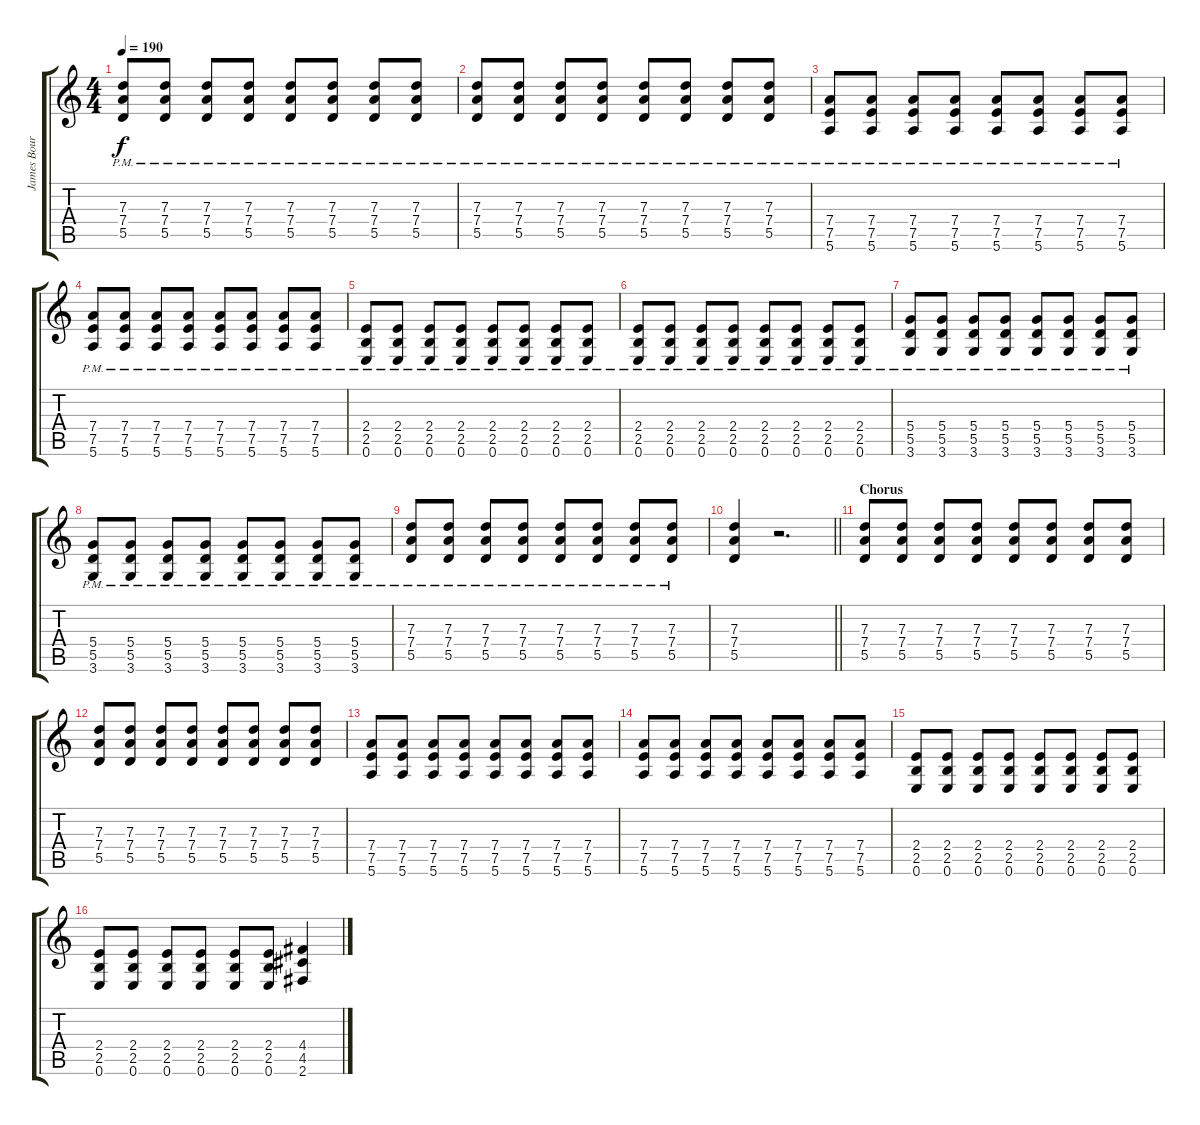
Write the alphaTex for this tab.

\track ("James Bourne" "James Bour") {instrument distortionguitar}
\staff {score tabs}
\tuning (E4 B3 G3 D3 A2 E2) {hide}
\ts (4 4)
\tempo 190
\clef g2
\ks c
(7.3{pm} 7.4{pm} 5.5{pm}).8{dy f} (7.3{pm} 7.4{pm} 5.5{pm}).8 (7.3{pm} 7.4{pm} 5.5{pm}).8 (7.3{pm} 7.4{pm} 5.5{pm}).8 (7.3{pm} 7.4{pm} 5.5{pm}).8 (7.3{pm} 7.4{pm} 5.5{pm}).8 (7.3{pm} 7.4{pm} 5.5{pm}).8 (7.3{pm} 7.4{pm} 5.5{pm}).8 |
(7.3{pm} 7.4{pm} 5.5{pm}).8 (7.3{pm} 7.4{pm} 5.5{pm}).8 (7.3{pm} 7.4{pm} 5.5{pm}).8 (7.3{pm} 7.4{pm} 5.5{pm}).8 (7.3{pm} 7.4{pm} 5.5{pm}).8 (7.3{pm} 7.4{pm} 5.5{pm}).8 (7.3{pm} 7.4{pm} 5.5{pm}).8 (7.3{pm} 7.4{pm} 5.5{pm}).8 |
(7.4{pm} 7.5{pm} 5.6{pm}).8 (7.4{pm} 7.5{pm} 5.6{pm}).8 (7.4{pm} 7.5{pm} 5.6{pm}).8 (7.4{pm} 7.5{pm} 5.6{pm}).8 (7.4{pm} 7.5{pm} 5.6{pm}).8 (7.4{pm} 7.5{pm} 5.6{pm}).8 (7.4{pm} 7.5{pm} 5.6{pm}).8 (7.4{pm} 7.5{pm} 5.6{pm}).8 |
(7.4{pm} 7.5{pm} 5.6{pm}).8 (7.4{pm} 7.5{pm} 5.6{pm}).8 (7.4{pm} 7.5{pm} 5.6{pm}).8 (7.4{pm} 7.5{pm} 5.6{pm}).8 (7.4{pm} 7.5{pm} 5.6{pm}).8 (7.4{pm} 7.5{pm} 5.6{pm}).8 (7.4{pm} 7.5{pm} 5.6{pm}).8 (7.4{pm} 7.5{pm} 5.6{pm}).8 |
(2.4{pm} 2.5{pm} 0.6{pm}).8 (2.4{pm} 2.5{pm} 0.6{pm}).8 (2.4{pm} 2.5{pm} 0.6{pm}).8 (2.4{pm} 2.5{pm} 0.6{pm}).8 (2.4{pm} 2.5{pm} 0.6{pm}).8 (2.4{pm} 2.5{pm} 0.6{pm}).8 (2.4{pm} 2.5{pm} 0.6{pm}).8 (2.4{pm} 2.5{pm} 0.6{pm}).8 |
(2.4{pm} 2.5{pm} 0.6{pm}).8 (2.4{pm} 2.5{pm} 0.6{pm}).8 (2.4{pm} 2.5{pm} 0.6{pm}).8 (2.4{pm} 2.5{pm} 0.6{pm}).8 (2.4{pm} 2.5{pm} 0.6{pm}).8 (2.4{pm} 2.5{pm} 0.6{pm}).8 (2.4{pm} 2.5{pm} 0.6{pm}).8 (2.4{pm} 2.5{pm} 0.6{pm}).8 |
(5.4{pm} 5.5{pm} 3.6{pm}).8 (5.4{pm} 5.5{pm} 3.6{pm}).8 (5.4{pm} 5.5{pm} 3.6{pm}).8 (5.4{pm} 5.5{pm} 3.6{pm}).8 (5.4{pm} 5.5{pm} 3.6{pm}).8 (5.4{pm} 5.5{pm} 3.6{pm}).8 (5.4{pm} 5.5{pm} 3.6{pm}).8 (5.4{pm} 5.5{pm} 3.6{pm}).8 |
(5.4{pm} 5.5{pm} 3.6{pm}).8 (5.4{pm} 5.5{pm} 3.6{pm}).8 (5.4{pm} 5.5{pm} 3.6{pm}).8 (5.4{pm} 5.5{pm} 3.6{pm}).8 (5.4{pm} 5.5{pm} 3.6{pm}).8 (5.4{pm} 5.5{pm} 3.6{pm}).8 (5.4{pm} 5.5{pm} 3.6{pm}).8 (5.4{pm} 5.5{pm} 3.6{pm}).8 |
(7.3{pm} 7.4{pm} 5.5{pm}).8 (7.3{pm} 7.4{pm} 5.5{pm}).8 (7.3{pm} 7.4{pm} 5.5{pm}).8 (7.3{pm} 7.4{pm} 5.5{pm}).8 (7.3{pm} 7.4{pm} 5.5{pm}).8 (7.3{pm} 7.4{pm} 5.5{pm}).8 (7.3{pm} 7.4{pm} 5.5{pm}).8 (7.3{pm} 7.4{pm} 5.5{pm}).8 |
\barLineRight lightlight
(7.3 7.4 5.5).4 r.2{d} |
\section ("" "Chorus")
(7.3 7.4 5.5).8 (7.3 7.4 5.5).8 (7.3 7.4 5.5).8 (7.3 7.4 5.5).8 (7.3 7.4 5.5).8 (7.3 7.4 5.5).8 (7.3 7.4 5.5).8 (7.3 7.4 5.5).8 |
(7.3 7.4 5.5).8 (7.3 7.4 5.5).8 (7.3 7.4 5.5).8 (7.3 7.4 5.5).8 (7.3 7.4 5.5).8 (7.3 7.4 5.5).8 (7.3 7.4 5.5).8 (7.3 7.4 5.5).8 |
(7.4 7.5 5.6).8 (7.4 7.5 5.6).8 (7.4 7.5 5.6).8 (7.4 7.5 5.6).8 (7.4 7.5 5.6).8 (7.4 7.5 5.6).8 (7.4 7.5 5.6).8 (7.4 7.5 5.6).8 |
(7.4 7.5 5.6).8 (7.4 7.5 5.6).8 (7.4 7.5 5.6).8 (7.4 7.5 5.6).8 (7.4 7.5 5.6).8 (7.4 7.5 5.6).8 (7.4 7.5 5.6).8 (7.4 7.5 5.6).8 |
(2.4 2.5 0.6).8 (2.4 2.5 0.6).8 (2.4 2.5 0.6).8 (2.4 2.5 0.6).8 (2.4 2.5 0.6).8 (2.4 2.5 0.6).8 (2.4 2.5 0.6).8 (2.4 2.5 0.6).8 |
(2.4 2.5 0.6).8 (2.4 2.5 0.6).8 (2.4 2.5 0.6).8 (2.4 2.5 0.6).8 (2.4 2.5 0.6).8 (2.4 2.5 0.6).8 (4.4 4.5 2.6).4
